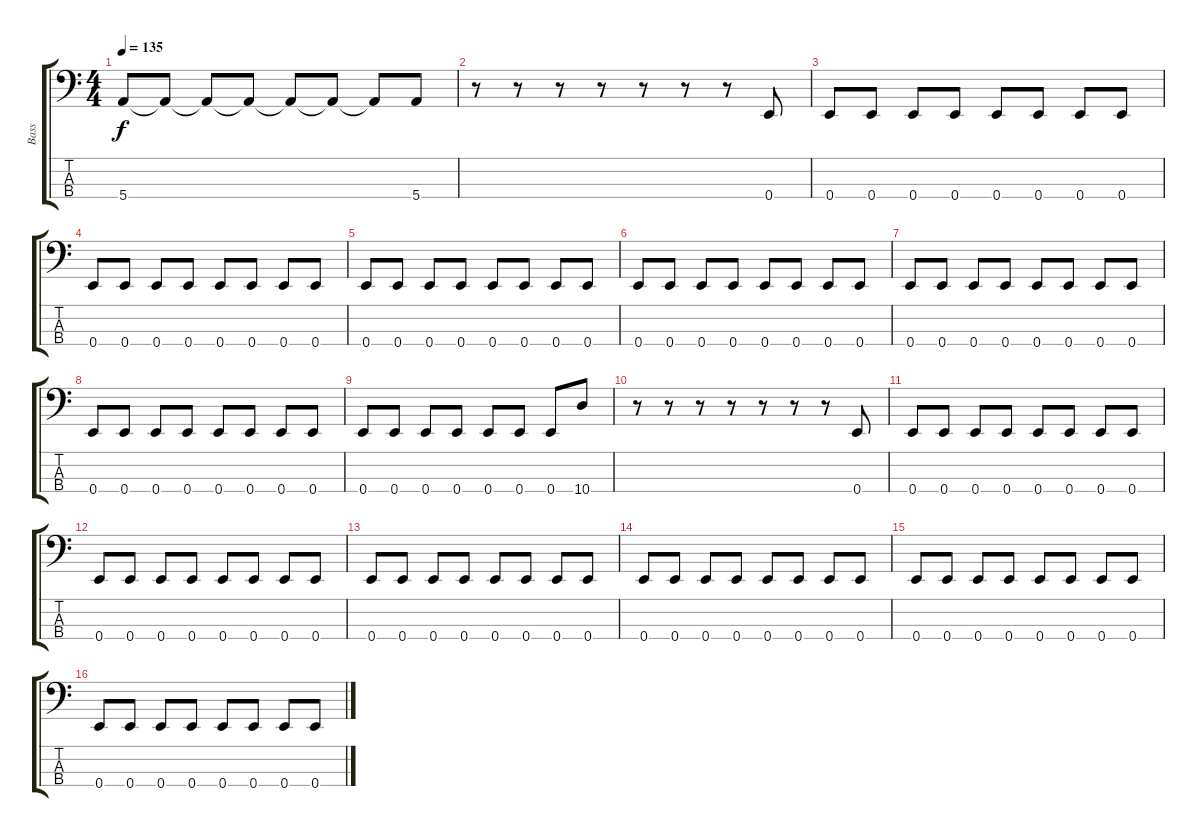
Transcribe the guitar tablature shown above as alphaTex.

\track ("Bass" "Bass") {instrument electricbassfinger}
\staff {score tabs}
\tuning (G2 D2 A1 E1) {hide}
\ts (4 4)
\tempo 135
\clef f4
\ks c
5.4{t}.8{dy f} 5.4{t}.8 5.4{t}.8 5.4{t}.8 5.4{t}.8 5.4{t}.8 5.4{t}.8 5.4.8 |
r.8 r.8 r.8 r.8 r.8 r.8 r.8 0.4.8 |
0.4.8 0.4.8 0.4.8 0.4.8 0.4.8 0.4.8 0.4.8 0.4.8 |
0.4.8 0.4.8 0.4.8 0.4.8 0.4.8 0.4.8 0.4.8 0.4.8 |
0.4.8 0.4.8 0.4.8 0.4.8 0.4.8 0.4.8 0.4.8 0.4.8 |
0.4.8 0.4.8 0.4.8 0.4.8 0.4.8 0.4.8 0.4.8 0.4.8 |
0.4.8 0.4.8 0.4.8 0.4.8 0.4.8 0.4.8 0.4.8 0.4.8 |
0.4.8 0.4.8 0.4.8 0.4.8 0.4.8 0.4.8 0.4.8 0.4.8 |
0.4.8 0.4.8 0.4.8 0.4.8 0.4.8 0.4.8 0.4.8 10.4.8 |
r.8 r.8 r.8 r.8 r.8 r.8 r.8 0.4.8 |
0.4.8 0.4.8 0.4.8 0.4.8 0.4.8 0.4.8 0.4.8 0.4.8 |
0.4.8 0.4.8 0.4.8 0.4.8 0.4.8 0.4.8 0.4.8 0.4.8 |
0.4.8 0.4.8 0.4.8 0.4.8 0.4.8 0.4.8 0.4.8 0.4.8 |
0.4.8 0.4.8 0.4.8 0.4.8 0.4.8 0.4.8 0.4.8 0.4.8 |
0.4.8 0.4.8 0.4.8 0.4.8 0.4.8 0.4.8 0.4.8 0.4.8 |
0.4.8 0.4.8 0.4.8 0.4.8 0.4.8 0.4.8 0.4.8 0.4.8
